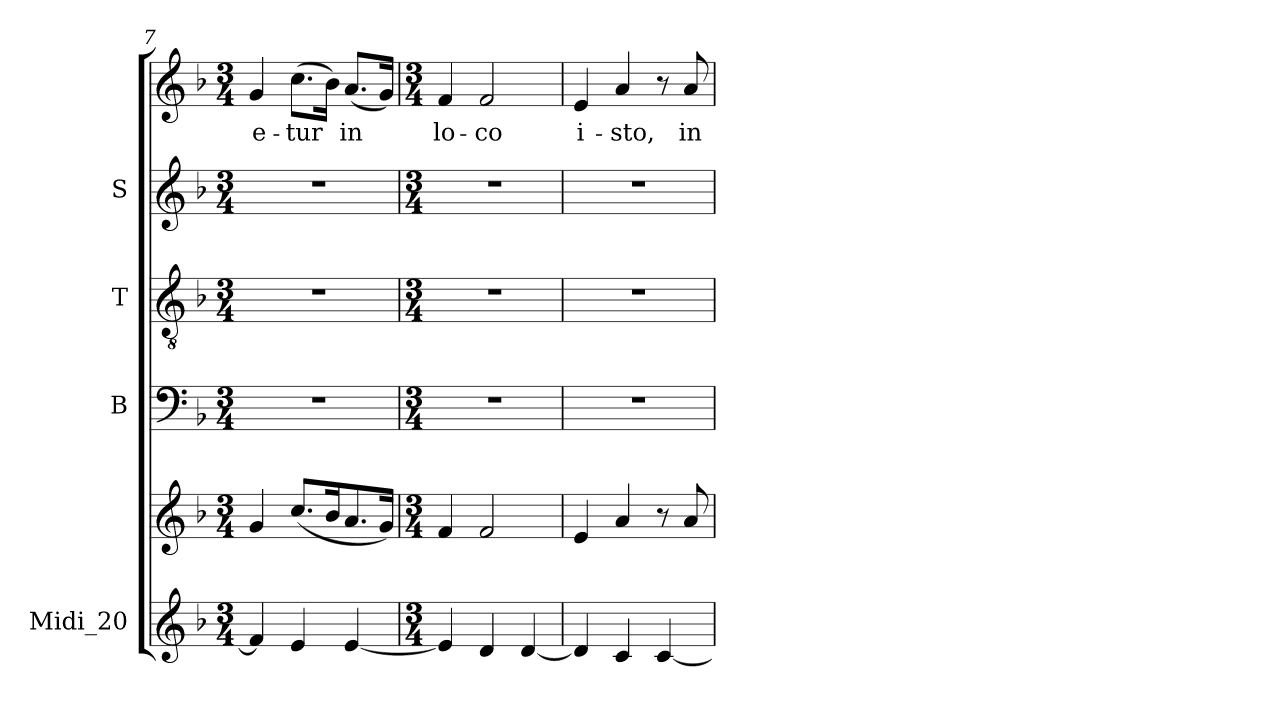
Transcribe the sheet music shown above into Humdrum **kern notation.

**kern	**kern	**kern	**kern	**kern	**kern	**text
*part4	*part4	*part3	*part2	*part1	*part1	*part1
*staff6	*staff5	*staff4	*staff3	*staff2	*staff1	*staff1
*I"Midi_20	*	*I"B	*I"T	*I"S	*	*
*	*	*I'B	*I'T	*I'S	*	*
*clefG2	*clefG2	*clefF4	*clefGv2	*clefG2	*clefG2	*
*k[b-]	*k[b-]	*k[b-]	*k[b-]	*k[b-]	*k[b-]	*
*F:	*F:	*F:	*F:	*F:	*F:	*
*M3/4	*M3/4	*M3/4	*M3/4	*M3/4	*M3/4	*
=7	=7	=7	=7	=7	=7	=7
!	!	!LO:N:vis=1	!LO:N:vis=1	!LO:N:vis=1	!	!LO:LY:b
4f]	4g	2.r	2.r	2.r	4g	-e-
!	!	!	!	!	!	!LO:LY:b
4e	(<8.ccL	.	.	.	(>8.ccL	-tur
.	16b-	.	.	.	16b-J)	.
!	!	!	!	!	!	!LO:LY:b
[4e	8.a	.	.	.	(<8.aL	in
.	16gJ)	.	.	.	16gJ)	.
!!LO:LB:g=z
=8	=8	=8	=8	=8	=8	=8
*M3/4	*M3/4	*M3/4	*M3/4	*M3/4	*M3/4	*
!	!	!	!	!LO:N:vis=1	!	!LO:LY:b
4e]	4f	2.r	2.r	2.r	4f	lo-
!	!	!	!	!	!	!LO:LY:b
4d	2f	.	.	.	2f	-co
[4d	.	.	.	.	.	.
=9	=9	=9	=9	=9	=9	=9
!	!	!	!	!LO:N:vis=1	!	!LO:LY:b
4d]	4e	2.r	2.r	2.r	4e	i-
!	!	!	!	!	!	!LO:LY:b
4c	4a	.	.	.	4a	-sto,
[4c	8r	.	.	.	8r	.
!	!	!	!	!	!	!LO:LY:b
.	8a	.	.	.	8a	in
=	=	=	=	=	=	=
*-	*-	*-	*-	*-	*-	*-
